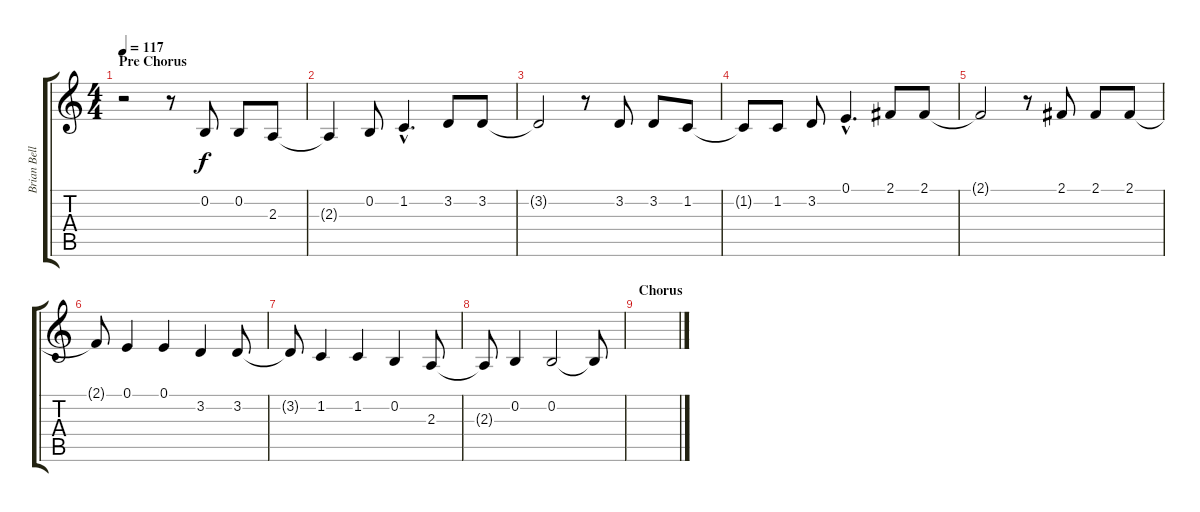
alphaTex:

\track ("Brian Bell - Backup Vocals" "Brian Bell") {instrument clarinet}
\staff {score tabs}
\tuning (E4 B3 G3 D3 A2 E2) {hide}
\ts (4 4)
\section ("" "Pre Chorus")
\tempo 117
\clef g2
\ks c
r.2{dy f} r.8 0.2.8 0.2.8 2.3.8 |
2.3{t}.4 0.2.8 1.2{hac}.4{d} 3.2.8 3.2.8 |
3.2{t}.2 r.8 3.2.8 3.2.8 1.2.8 |
1.2{t}.8 1.2.8 3.2.8 0.1{hac}.4{d} 2.1.8 2.1.8 |
2.1{t}.2 r.8 2.1.8 2.1.8 2.1.8 |
2.1{t}.8 0.1.4 0.1.4 3.2.4 3.2.8 |
3.2{t}.8 1.2.4 1.2.4 0.2.4 2.3.8 |
2.3{t}.8 0.2.4 0.2.2 0.2{t}.8 |
\section ("" "Chorus")
